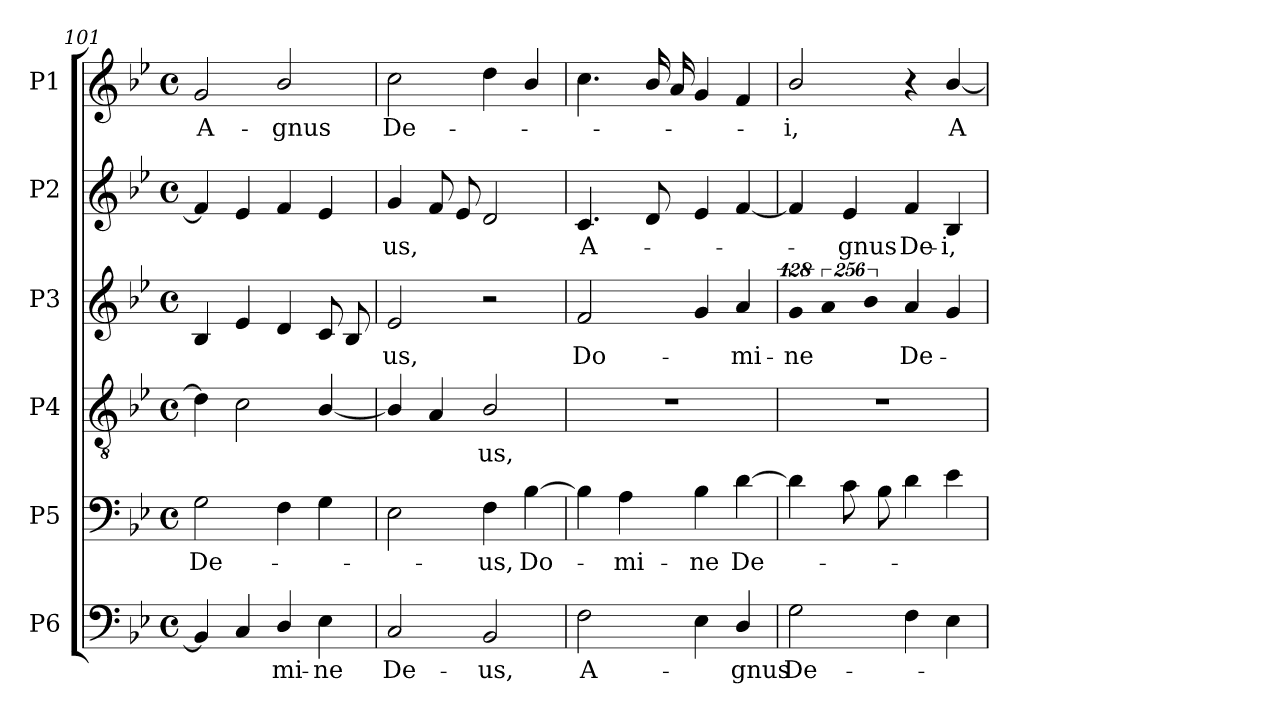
**kern	**text	**kern	**text	**kern	**text	**kern	**text	**kern	**text	**kern	**text
*part6	*part6	*part5	*part5	*part4	*part4	*part3	*part3	*part2	*part2	*part1	*part1
*staff6	*staff6	*staff5	*staff5	*staff4	*staff4	*staff3	*staff3	*staff2	*staff2	*staff1	*staff1
*I"P6	*	*I"P5	*	*I"P4	*	*I"P3	*	*I"P2	*	*I"P1	*
!!LO:LB:g=z
*clefF4	*	*clefF4	*	*clefGv2	*	*clefG2	*	*clefG2	*	*clefG2	*
*	*	*	*	*ITrd7c12	*	*	*	*	*	*	*
*k[b-e-]	*	*k[b-e-]	*	*k[b-e-]	*	*k[b-e-]	*	*k[b-e-]	*	*k[b-e-]	*
*B-:	*	*B-:	*	*B-:	*	*B-:	*	*B-:	*	*B-:	*
*M4/4	*	*M4/4	*	*M4/4	*	*M4/4	*	*M4/4	*	*M4/4	*
*met(c)	*	*met(c)	*	*met(c)	*	*met(c)	*	*met(c)	*	*met(c)	*
=101	=101	=101	=101	=101	=101	=101	=101	=101	=101	=101	=101
!	!	!	!LO:LY:b:color=#000000	!	!	!	!	!	!	!	!
!	!	!	!	!	!	!	!	!	!	!	!LO:LY:b:color=#000000
4BB-i/]	.	2Gi\	De-	4Di\]	.	4B-i/	.	4fi/]	.	2gi/	A-
4Ci/	.	.	.	2Ci\	.	4e-i/	.	4e-i/	.	.	.
!	!LO:LY:b:color=#000000	!	!	!	!	!	!	!	!	!	!
!	!	!	!	!	!	!	!	!	!	!	!LO:LY:b:color=#000000
4Di/	-mi-	4Fi\	.	.	.	4di/	.	4fi/	.	2b-i/	-gnus
!	!LO:LY:b:color=#000000	!	!	!	!	!	!	!	!	!	!
4E-i\	-ne	4Gi\	.	[4BB-i/	.	8ci/	.	4e-i/	.	.	.
.	.	.	.	.	.	8B-i/	.	.	.	.	.
=102	=102	=102	=102	=102	=102	=102	=102	=102	=102	=102	=102
!	!LO:LY:b:color=#000000	!	!	!	!	!	!	!	!	!	!
!	!	!	!	!	!	!	!LO:LY:b:color=#000000	!	!	!	!
!	!	!	!	!	!	!	!	!	!LO:LY:b:color=#000000	!	!
!	!	!	!	!	!	!	!	!	!	!	!LO:LY:b:color=#000000
2Ci/	De-	2E-i\	.	4BB-i/]	.	2e-i/	-us,	4gi/	-us,	2cci\	De-
.	.	.	.	4AAi/	.	.	.	8fi/	.	.	.
.	.	.	.	.	.	.	.	8e-i/	.	.	.
!	!LO:LY:b:color=#000000	!	!	!	!	!	!	!	!	!	!
!	!	!	!LO:LY:b:color=#000000	!	!	!	!	!	!	!	!
!	!	!	!	!	!LO:LY:b:color=#000000	!	!	!	!	!	!
2BB-i/	-us,	4Fi\	-us,	2BB-i/	-us,	2r	.	2di/	.	4ddi\	.
!	!	!	!LO:LY:b:color=#000000	!	!	!	!	!	!	!	!
.	.	[4B-i\	Do-	.	.	.	.	.	.	4b-i/	.
=103	=103	=103	=103	=103	=103	=103	=103	=103	=103	=103	=103
!	!LO:LY:b:color=#000000	!	!	!	!	!	!	!	!	!	!
!	!	!	!	!	!	!	!LO:LY:b:color=#000000	!	!	!	!
!	!	!	!	!	!	!	!	!	!LO:LY:b:color=#000000	!	!
2Fi\	A-	4B-i\]	.	1r	.	2fi/	Do-	4.ci/	A-	4.cci\	.
!	!	!	!LO:LY:b:color=#000000	!	!	!	!	!	!	!	!
.	.	4Ai\	-mi-	.	.	.	.	.	.	.	.
.	.	.	.	.	.	.	.	8di/	.	16b-i/	.
.	.	.	.	.	.	.	.	.	.	16ai/	.
!	!	!	!LO:LY:b:color=#000000	!	!	!	!	!	!	!	!
4E-i\	.	4B-i\	-ne	.	.	4gi/	.	4e-i/	.	4gi/	.
!	!LO:LY:b:color=#000000	!	!	!	!	!	!	!	!	!	!
!	!	!	!LO:LY:b:color=#000000	!	!	!	!	!	!	!	!
!	!	!	!	!	!	!	!LO:LY:b:color=#000000	!	!	!	!
4Di/	-gnus	[4di\	De-	.	.	4ai/	-mi-	[4fi/	.	4fi/	.
=104	=104	=104	=104	=104	=104	=104	=104	=104	=104	=104	=104
!	!LO:LY:b:color=#000000	!	!	!	!	!LO:N:vis=4	!	!	!	!	!
!	!	!	!	!	!	!	!LO:LY:b:color=#000000	!	!	!	!
!	!	!	!	!	!	!	!	!	!	!	!LO:LY:b:color=#000000
2Gi\	De-	4di\]	.	1r	.	512%85gi/	-ne	4fi/]	.	2b-i/	-i,
!	!	!	!	!	!	!LO:N:vis=4	!	!	!	!	!
.	.	.	.	.	.	1024%171ai/	.	.	.	.	.
!	!	!	!	!	!	!	!	!	!LO:LY:b:color=#000000	!	!
.	.	8ci\	.	.	.	.	.	4e-i/	-gnus	.	.
!	!	!	!	!	!	!LO:N:vis=4	!	!	!	!	!
.	.	.	.	.	.	1024%171b-i/	.	.	.	.	.
.	.	8B-i\	.	.	.	.	.	.	.	.	.
!	!	!	!	!	!	!	!LO:LY:b:color=#000000	!	!	!	!
!	!	!	!	!	!	!	!	!	!LO:LY:b:color=#000000	!	!
4Fi\	.	4di\	.	.	.	4ai/	De-	4fi/	De-	4r	.
!	!	!	!	!	!	!	!	!	!LO:LY:b:color=#000000	!	!
!	!	!	!	!	!	!	!	!	!	!	!LO:LY:b:color=#000000
4E-i\	.	4e-i\	.	.	.	4gi/	.	4B-i/	-i,	[4b-i/	A-
=	=	=	=	=	=	=	=	=	=	=	=
*-	*-	*-	*-	*-	*-	*-	*-	*-	*-	*-	*-
